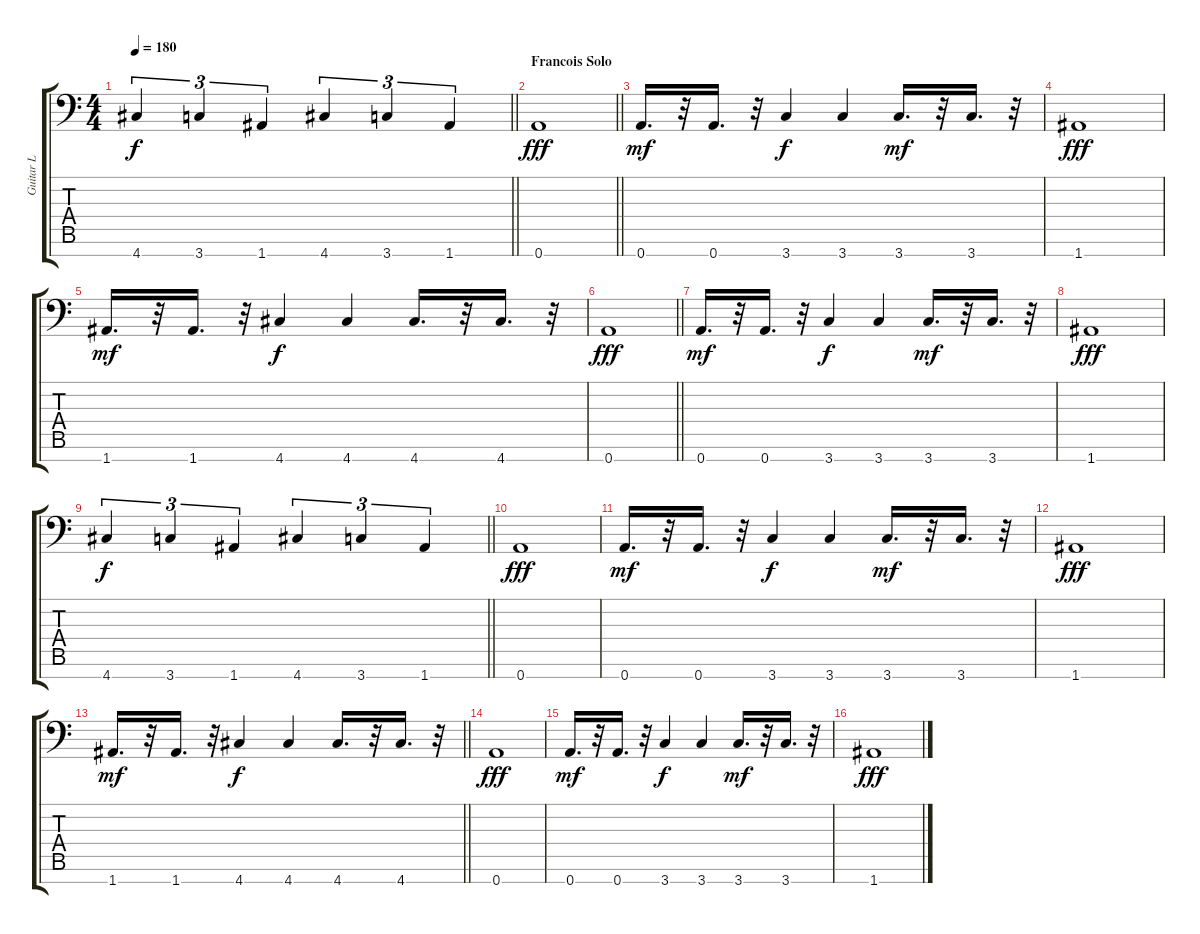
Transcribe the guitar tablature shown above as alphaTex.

\track ("Guitar L" "Guitar L") {instrument distortionguitar}
\staff {score tabs}
\tuning (E4 B3 G3 D3 A2 E2 A1) {hide}
\ts (4 4)
\tempo 180
\clef f4
\barLineRight lightlight
\ks c
4.7.4{tu (3 2) dy f} 3.7.4{tu (3 2)} 1.7.4{tu (3 2)} 4.7.4{tu (3 2)} 3.7.4{tu (3 2)} 1.7.4{tu (3 2)} |
\section ("" "Francois Solo")
\barLineRight lightlight
0.7.1{dy fff} |
0.7.16{d dy mf} r.32 0.7.16{d} r.32 3.7.4{dy f} 3.7.4 3.7.16{d dy mf} r.32 3.7.16{d} r.32 |
1.7.1{dy fff} |
1.7.16{d dy mf} r.32 1.7.16{d} r.32 4.7.4{dy f} 4.7.4 4.7.16{d} r.32 4.7.16{d} r.32 |
\barLineRight lightlight
0.7.1{dy fff} |
0.7.16{d dy mf} r.32 0.7.16{d} r.32 3.7.4{dy f} 3.7.4 3.7.16{d dy mf} r.32 3.7.16{d} r.32 |
1.7.1{dy fff} |
\barLineRight lightlight
4.7.4{tu (3 2) dy f} 3.7.4{tu (3 2)} 1.7.4{tu (3 2)} 4.7.4{tu (3 2)} 3.7.4{tu (3 2)} 1.7.4{tu (3 2)} |
0.7.1{dy fff} |
0.7.16{d dy mf} r.32 0.7.16{d} r.32 3.7.4{dy f} 3.7.4 3.7.16{d dy mf} r.32 3.7.16{d} r.32 |
1.7.1{dy fff} |
\barLineRight lightlight
1.7.16{d dy mf} r.32 1.7.16{d} r.32 4.7.4{dy f} 4.7.4 4.7.16{d} r.32 4.7.16{d} r.32 |
0.7.1{dy fff} |
0.7.16{d dy mf} r.32 0.7.16{d} r.32 3.7.4{dy f} 3.7.4 3.7.16{d dy mf} r.32 3.7.16{d} r.32 |
1.7.1{dy fff}
